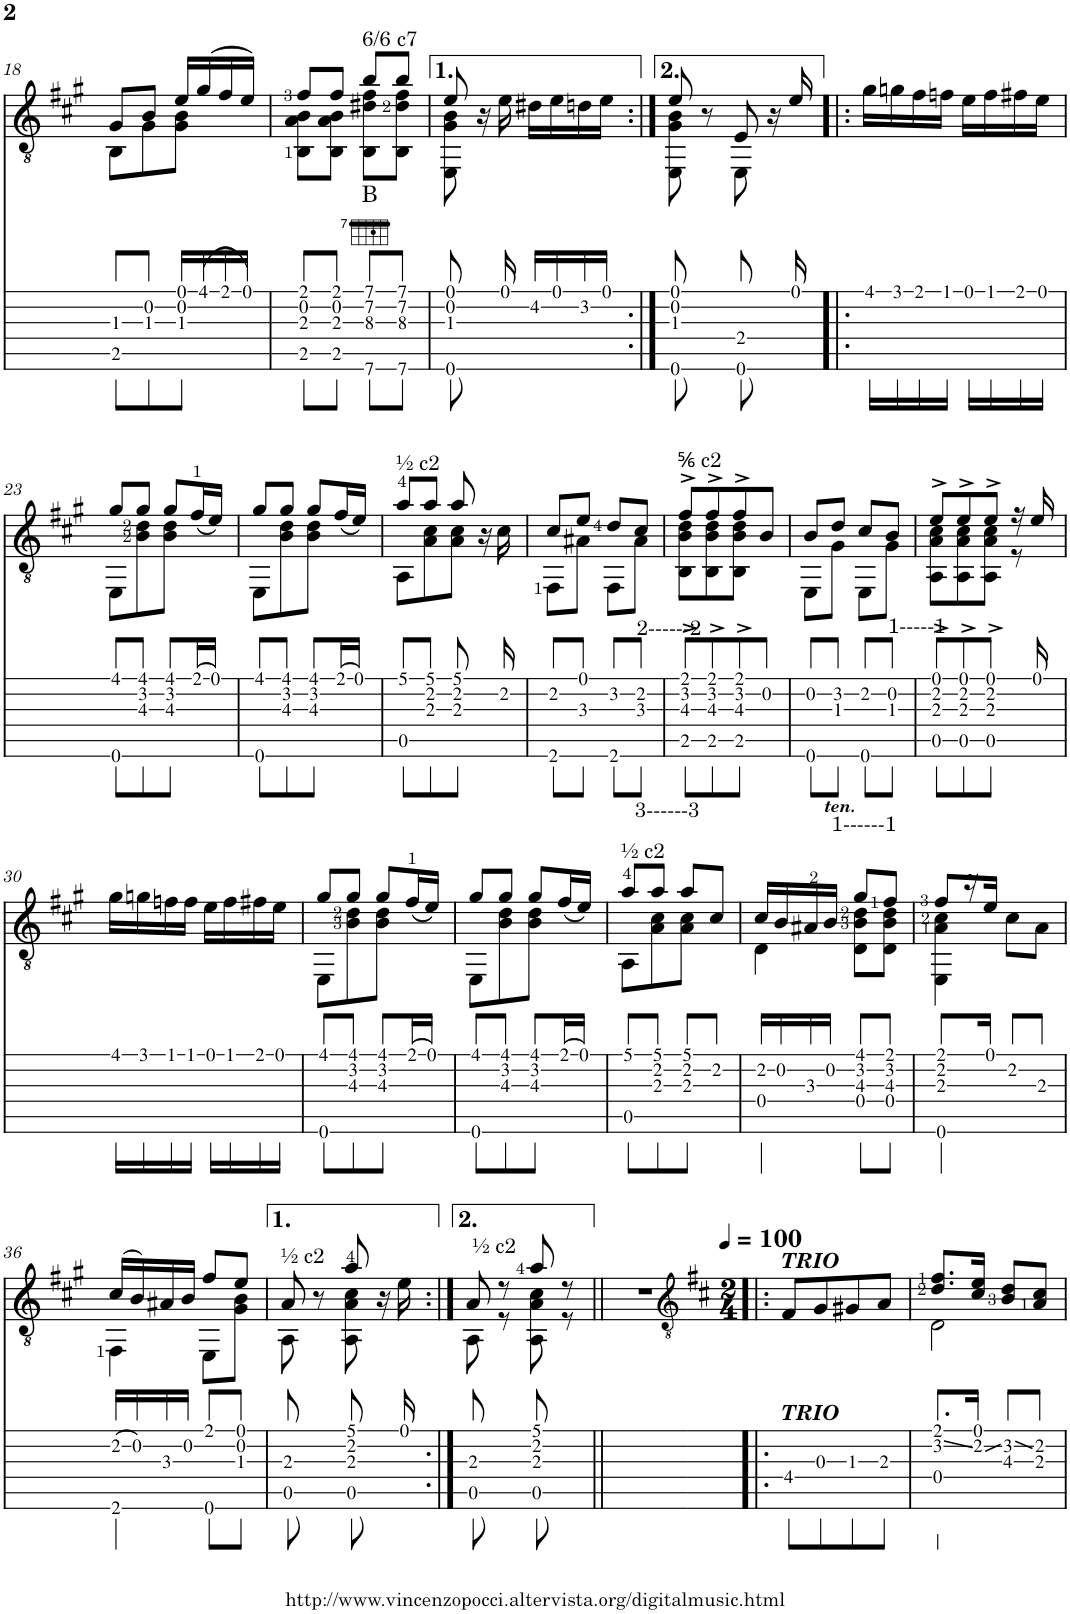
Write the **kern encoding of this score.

**kern	**harte	**kern
*part2	*part2	*part1
*staff2	*	*staff1
*I"Chitarra classica (Intavolatura)	*	*I"Classical Guitar
!!LO:PB:g=z
*	*	*clefGv2
*k[f#c#g#]	*	*k[f#c#g#]
*M2/4	*	*M2/4
=18	=18	=18
*^	*	*^
8G#/L	8BB\L	.	8G#/L	8BB\L
8B/J	8G#\	.	8B/J	8G#\
16e/LL	8G#\ 8B\J	.	16e/LL	8G#\ 8B\J
(16g#/	.	.	(16g#/	.
16f#/	8ryy	.	16f#/	8ryy
16e/JJ)	.	.	16e/JJ)	.
=19	=19	=19	=19	=19
8f#/L	8BB\ 8A\ 8B\L	.	8f#/L	8BB\ 8A\ 8B\L
8f#/J	8BB\ 8A\ 8B\J	.	8f#/J	8BB\ 8A\ 8B\J
!	!	!	!LO:TX:a:t=6/6 c7	!
8b/L	8BB\ 8d#X\ 8f#\L	B:maj	8b/L	8BB\ 8d#X\ 8f#\L
8b/J	8BB\ 8d#\ 8f#\J	.	8b/J	8BB\ 8d#\ 8f#\J
=20	=20	=20	=20	=20
8e/	8EE\ 8G#\ 8B\	.	8e/	8EE\ 8G#\ 8B\
16r	4.ryy	.	16r	4.ryy
16e/	.	.	16e\	.
16d#X/LL	.	.	16d#X\LL	.
16e/	.	.	16e\	.
16dn/	.	.	16dn\	.
16e/JJ	.	.	16e\JJ	.
=21:|!	=21:|!	=21:|!	=21:|!	=21:|!
8e/	8EE\ 8G#\ 8B\	.	8e/	8EE\ 8G#\ 8B\
8r	8ryy	.	8r	8ryy
8E/	8EE\	.	8E/	8EE\
16r	8ryy	.	16r	8ryy
16e/	.	.	16e/	.
*v	*v	*	*	*
*	*	*v	*v
=22!|:	=22!|:	=22!|:
16g#\LL	.	16g#\LL
16gn\	.	16gn\
16f#\	.	16f#\
16fn\JJ	.	16fn\JJ
16e\LL	.	16e\LL
16f\	.	16f\
16f#X\	.	16f#X\
16e\JJ	.	16e\JJ
!!LO:LB:g=z
=23	=23	=23
*^	*	*^
8g#/L	8EE\L	.	8g#/L	8EE\L
8g#/J	8B\ 8d\	.	8g#/J	8B\ 8d\
8g#/L	8B\ 8d\J	.	8g#/L	8B\ 8d\J
(16f#/L	8ryy	.	(16f#/L	8ryy
16e/JJ)	.	.	16e/JJ)	.
=24	=24	=24	=24	=24
8g#/L	8EE\L	.	8g#/L	8EE\L
8g#/J	8B\ 8d\	.	8g#/J	8B\ 8d\
8g#/L	8B\ 8d\J	.	8g#/L	8B\ 8d\J
(16f#/L	8ryy	.	(16f#/L	8ryy
16e/JJ)	.	.	16e/JJ)	.
=25	=25	=25	=25	=25
!	!	!	!LO:TX:a:t=½ c2	!
8a/L	8AA\L	.	8a/L	8AA\L
8a/J	8A\ 8c#\	.	8a/J	8A\ 8c#\
8a/	8A\ 8c#\J	.	8a/	8A\ 8c#\J
16r	8ryy	.	16r	8ryy
16c#/	.	.	16c#\	.
=26	=26	=26	=26	=26
8c#/L	8FF#\L	.	8c#/L	8FF#\L
8e/J	8A#X\J	.	8e/J	8A#X\J
8d/L	8FF#\L	.	8d/L	8FF#\L
!LO:TX:a:t=2------2	!	!	!	!
!LO:TX:b:t=3------3	!	!	!	!
8c#/J	8A#\J	.	8c#/J	8A#\J
=27	=27	=27	=27	=27
!	!	!	!LO:TX:a:t=⅚ c2	!
8f#^/L	8BB\ 8B\ 8d\L	.	8f#^/L	8BB\ 8B\ 8d\L
8f#^/	8BB\ 8B\ 8d\	.	8f#^/	8BB\ 8B\ 8d\
8f#^/	8BB\ 8B\ 8d\J	.	8f#^/	8BB\ 8B\ 8d\J
8B/J	8ryy	.	8B/J	8ryy
=28	=28	=28	=28	=28
8B/L	8EE\L	.	8B/L	8EE\L
!LO:TX:b:t=1------1	!	!	!	!
!LO:TX:b:Bi:t=ten.	!	!	!	!
8d/J	8G#\J	.	8d/J	8G#\J
8c#/L	8EE\L	.	8c#/L	8EE\L
!LO:TX:a:t=1-----1	!	!	!	!
8B/J	8G#\J	.	8B/J	8G#\J
=29	=29	=29	=29	=29
8e^/L	8AA\ 8A\ 8c#\L	.	8e^/L	8AA\ 8A\ 8c#\L
8e^/	8AA\ 8A\ 8c#\	.	8e^/	8AA\ 8A\ 8c#\
8e^/J	8AA\ 8A\ 8c#\J	.	8e^/J	8AA\ 8A\ 8c#\J
16r	8r	.	16r	8r
16e/	.	.	16e/	.
*v	*v	*	*	*
*	*	*v	*v
!!LO:LB:g=z
=30	=30	=30
16g#\LL	.	16g#\LL
16gn\	.	16gn\
16fn\	.	16fn\
16f\JJ	.	16f\JJ
16e\LL	.	16e\LL
16f\	.	16f\
16f#X\	.	16f#X\
16e\JJ	.	16e\JJ
=31	=31	=31
*^	*	*^
8g#/L	8EE\L	.	8g#/L	8EE\L
8g#/J	8B\ 8d\	.	8g#/J	8B\ 8d\
8g#/L	8B\ 8d\J	.	8g#/L	8B\ 8d\J
(16f#/L	8ryy	.	(16f#/L	8ryy
16e/JJ)	.	.	16e/JJ)	.
=32	=32	=32	=32	=32
8g#/L	8EE\L	.	8g#/L	8EE\L
8g#/J	8B\ 8d\	.	8g#/J	8B\ 8d\
8g#/L	8B\ 8d\J	.	8g#/L	8B\ 8d\J
(16f#/L	8ryy	.	(16f#/L	8ryy
16e/JJ)	.	.	16e/JJ)	.
=33	=33	=33	=33	=33
!	!	!	!LO:TX:a:t=½ c2	!
8a/L	8AA\L	.	8a/L	8AA\L
8a/J	8A\ 8c#\	.	8a/J	8A\ 8c#\
8a/L	8A\ 8c#\J	.	8a/L	8A\ 8c#\J
8c#/J	8ryy	.	8c#/J	8ryy
=34	=34	=34	=34	=34
16c#/LL	4D\	.	16c#/LL	4D\
16B/	.	.	16B/	.
16A#X/	.	.	16A#X/	.
16B/JJ	.	.	16B/JJ	.
8g#/L	8D\ 8B\ 8d\L	.	8g#/L	8D\ 8B\ 8d\L
8f#/J	8D\ 8B\ 8d\J	.	8f#/J	8D\ 8B\ 8d\J
=35	=35	=35	=35	=35
8f#/L	4EE\ 4A\ 4c#\	.	8f#/L	4EE\ 4A\ 4c#\
16r	.	.	16r	.
16e/JJ	.	.	16e/JJ	.
8c#/L	4ryy	.	8c#\L	4ryy
8A/J	.	.	8A\J	.
!!LO:LB:g=z	!!
=36	=36	=36	=36	=36
(16c#/LL	4FF#\	.	(16c#/LL	4FF#\
16B/)	.	.	16B/)	.
16A#X/	.	.	16A#X/	.
16B/JJ	.	.	16B/JJ	.
8f#/L	8EE\L	.	8f#/L	8EE\L
8e/J	8G#\ 8B\J	.	8e/J	8G#\ 8B\J
=37	=37	=37	=37	=37
!	!	!	!LO:TX:a:t=½ c2	!
8A/	8AA\	.	8A/	8AA\
8r	8ryy	.	8r	8ryy
8a/	8AA\ 8A\ 8c#\	.	8a/	8AA\ 8A\ 8c#\
16r	8ryy	.	16r	8ryy
16e/	.	.	16e\	.
=38:|!	=38:|!	=38:|!	=38:|!	=38:|!
!	!	!	!LO:TX:a:t=½ c2	!
8A/	8AA\	.	8A/	8AA\
8r	8r	.	8r	8r
8a/	8AA\ 8A\ 8c#\	.	8a/	8AA\ 8A\ 8c#\
8r	8r	.	8r	8r
*v	*v	*	*	*
*	*	*v	*v
=39||	=39||	=39||
2r	.	2r
=40!|:	=40!|:	=40!|:
*clefGv2	*	*clefGv2
*k[f#c#]	*	*k[f#c#]
*M2/4	*	*M2/4
*	*	*MM100
!	!	!LO:TX:a:Bi:t=TRIO
!LO:TX:a:Bi:t=TRIO	!	!
8F#\L	.	8F#/L
8G\	.	8G/
8G#X\	.	8G#X/
8A\J	.	8A/J
=41	=41	=41
*^	*	*^
8.d/ 8.f#/L	2D\	.	8.d/ 8.f#/L	2D\
16c#/ 16e/Jk	.	.	16c#/ 16e/Jk	.
8B/ 8d/L	.	.	8B/ 8d/L	.
8A/ 8c#/J	.	.	8A/ 8c#/J	.
*v	*v	*	*	*
*	*	*v	*v
=	=	=
*-	*-	*-
